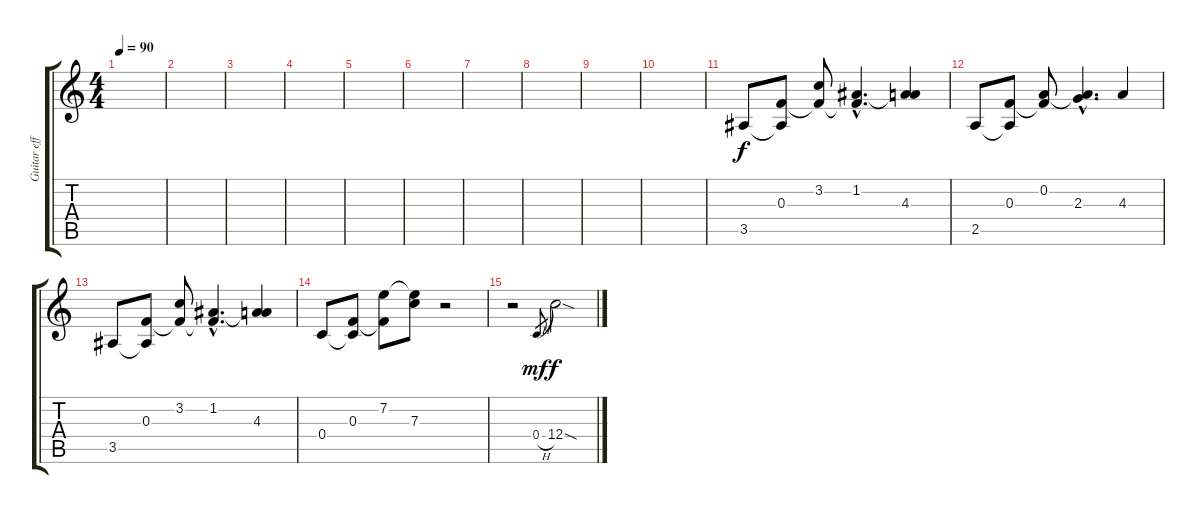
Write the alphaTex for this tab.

\track ("Guitar effect" "Guitar eff") {instrument distortionguitar}
\staff {score tabs}
\tuning (D4 A3 F3 C3 G2 D2) {hide}
\ts (4 4)
\tempo 90
\clef g2
\ks c
|
|
|
|
|
|
|
|
|
|
3.5.8{volume 11} (0.3 3.5{t}).8 (3.2 0.3{t}).8 (1.2{hac} 0.3{hac t}).4{d} (1.2{t} 4.3).4 |
2.5.8 (0.3 2.5{t}).8 (0.2 0.3{t}).8 (0.2{hac t} 2.3{hac}).4{d} 4.3.4 |
3.5.8{volume 11} (0.3 3.5{t}).8 (3.2 0.3{t}).8 (1.2{hac} 0.3{hac t}).4{d} (1.2{t} 4.3).4 |
0.4.8 (0.3 0.4{t}).8 (7.2 0.3{t}).8 (7.2{t} 7.3).8 r.2 |
r.2{volume 7} 0.4{h}.8{gr dy mf} 12.4{sod}.2{dy f}
